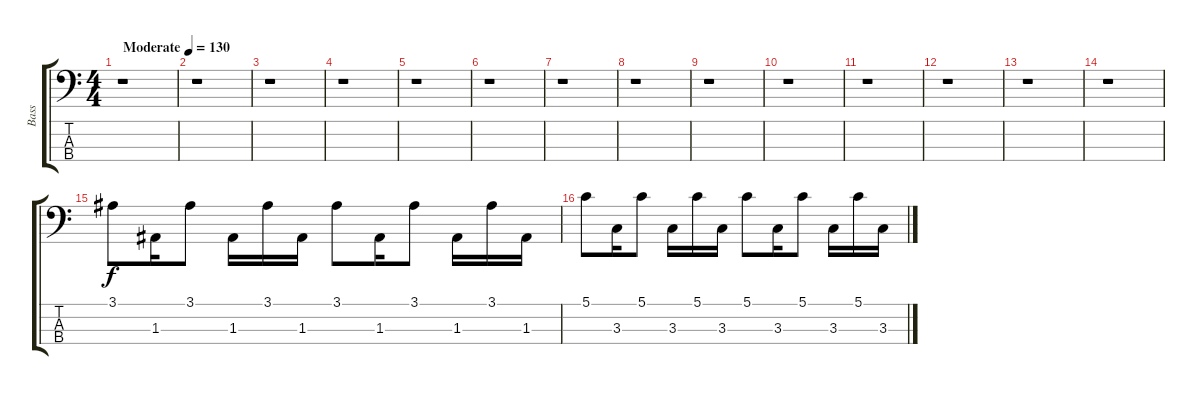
\track ("Bass" "Bass") {instrument synthbass2}
\staff {score tabs}
\tuning (G2 D2 A1 E1) {hide}
\ts (4 4)
\tempo (130 "Moderate")
\clef f4
\ks c
r.1{dy f instrument synthbass2} |
r.1 |
r.1 |
r.1 |
r.1 |
r.1 |
r.1 |
r.1 |
r.1 |
r.1 |
r.1 |
r.1 |
r.1 |
r.1 |
3.1.8 1.3.16 3.1.8 1.3.16 3.1.16 1.3.16 3.1.8 1.3.16 3.1.8 1.3.16 3.1.16 1.3.16 |
5.1.8 3.3.16 5.1.8 3.3.16 5.1.16 3.3.16 5.1.8 3.3.16 5.1.8 3.3.16 5.1.16 3.3.16
